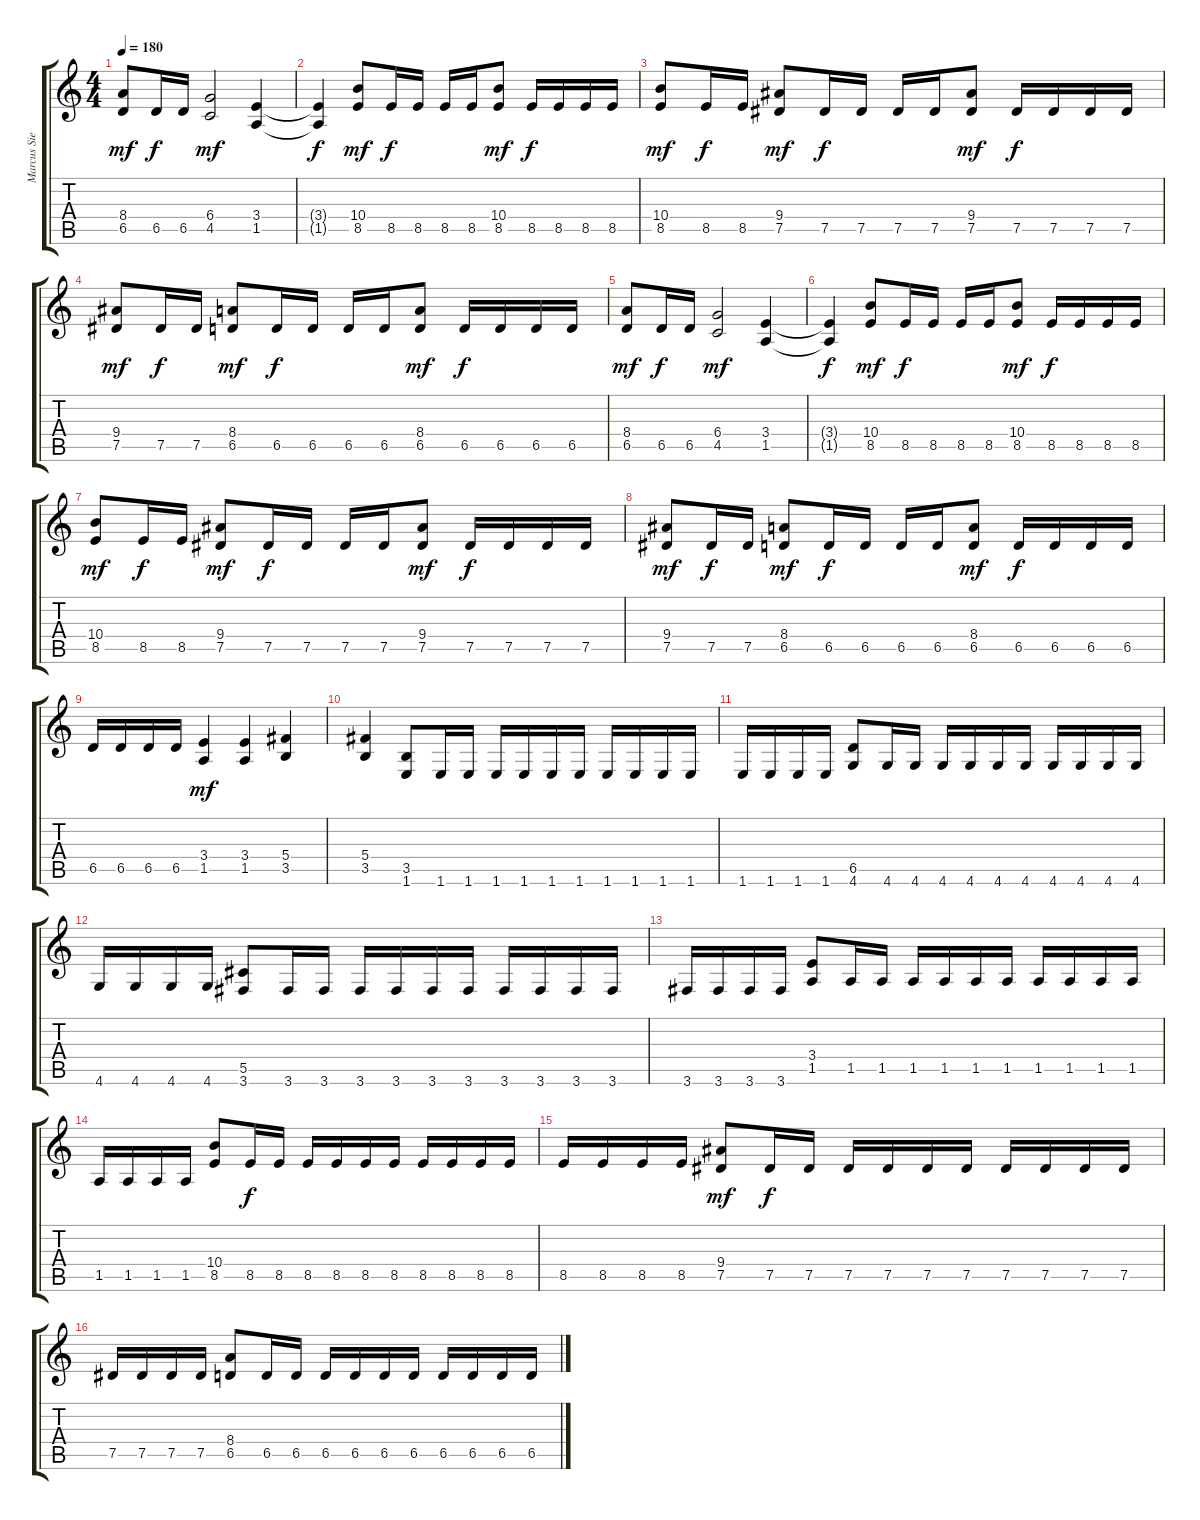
\track ("Marcus Siepen" "Marcus Sie") {instrument distortionguitar}
\staff {score tabs}
\tuning (Eb4 Bb3 Gb3 Db3 Ab2 Eb2) {hide}
\ts (4 4)
\tempo 180
\clef g2
\ks c
(8.4 6.5).8{dy mf} 6.5.16{dy f} 6.5.16 (6.4 4.5).2{dy mf} (3.4 1.5).4 |
(3.4{t} 1.5{t}).4{dy f} (10.4 8.5).8{dy mf} 8.5.16{dy f} 8.5.16 8.5.16 8.5.16 (10.4 8.5).8{dy mf} 8.5.16{dy f} 8.5.16 8.5.16 8.5.16 |
(10.4 8.5).8{dy mf} 8.5.16{dy f} 8.5.16 (9.4 7.5).8{dy mf} 7.5.16{dy f} 7.5.16 7.5.16 7.5.16 (9.4 7.5).8{dy mf} 7.5.16{dy f} 7.5.16 7.5.16 7.5.16 |
(9.4 7.5).8{dy mf} 7.5.16{dy f} 7.5.16 (8.4 6.5).8{dy mf} 6.5.16{dy f} 6.5.16 6.5.16 6.5.16 (8.4 6.5).8{dy mf} 6.5.16{dy f} 6.5.16 6.5.16 6.5.16 |
(8.4 6.5).8{dy mf} 6.5.16{dy f} 6.5.16 (6.4 4.5).2{dy mf} (3.4 1.5).4 |
(3.4{t} 1.5{t}).4{dy f} (10.4 8.5).8{dy mf} 8.5.16{dy f} 8.5.16 8.5.16 8.5.16 (10.4 8.5).8{dy mf} 8.5.16{dy f} 8.5.16 8.5.16 8.5.16 |
(10.4 8.5).8{dy mf} 8.5.16{dy f} 8.5.16 (9.4 7.5).8{dy mf} 7.5.16{dy f} 7.5.16 7.5.16 7.5.16 (9.4 7.5).8{dy mf} 7.5.16{dy f} 7.5.16 7.5.16 7.5.16 |
(9.4 7.5).8{dy mf} 7.5.16{dy f} 7.5.16 (8.4 6.5).8{dy mf} 6.5.16{dy f} 6.5.16 6.5.16 6.5.16 (8.4 6.5).8{dy mf} 6.5.16{dy f} 6.5.16 6.5.16 6.5.16 |
6.5.16 6.5.16 6.5.16 6.5.16 (3.4 1.5).4{dy mf} (3.4 1.5).4 (5.4 3.5).4 |
(5.4 3.5).4 (3.5 1.6).8 1.6.16 1.6.16 1.6.16 1.6.16 1.6.16 1.6.16 1.6.16 1.6.16 1.6.16 1.6.16 |
1.6.16 1.6.16 1.6.16 1.6.16 (6.5 4.6).8 4.6.16 4.6.16 4.6.16 4.6.16 4.6.16 4.6.16 4.6.16 4.6.16 4.6.16 4.6.16 |
4.6.16 4.6.16 4.6.16 4.6.16 (5.5 3.6).8 3.6.16 3.6.16 3.6.16 3.6.16 3.6.16 3.6.16 3.6.16 3.6.16 3.6.16 3.6.16 |
3.6.16 3.6.16 3.6.16 3.6.16 (3.4 1.5).8 1.5.16 1.5.16 1.5.16 1.5.16 1.5.16 1.5.16 1.5.16 1.5.16 1.5.16 1.5.16 |
1.5.16 1.5.16 1.5.16 1.5.16 (10.4 8.5).8 8.5.16{dy f} 8.5.16 8.5.16 8.5.16 8.5.16 8.5.16 8.5.16 8.5.16 8.5.16 8.5.16 |
8.5.16 8.5.16 8.5.16 8.5.16 (9.4 7.5).8{dy mf} 7.5.16{dy f} 7.5.16 7.5.16 7.5.16 7.5.16 7.5.16 7.5.16 7.5.16 7.5.16 7.5.16 |
7.5.16 7.5.16 7.5.16 7.5.16 (8.4 6.5).8 6.5.16 6.5.16 6.5.16 6.5.16 6.5.16 6.5.16 6.5.16 6.5.16 6.5.16 6.5.16
